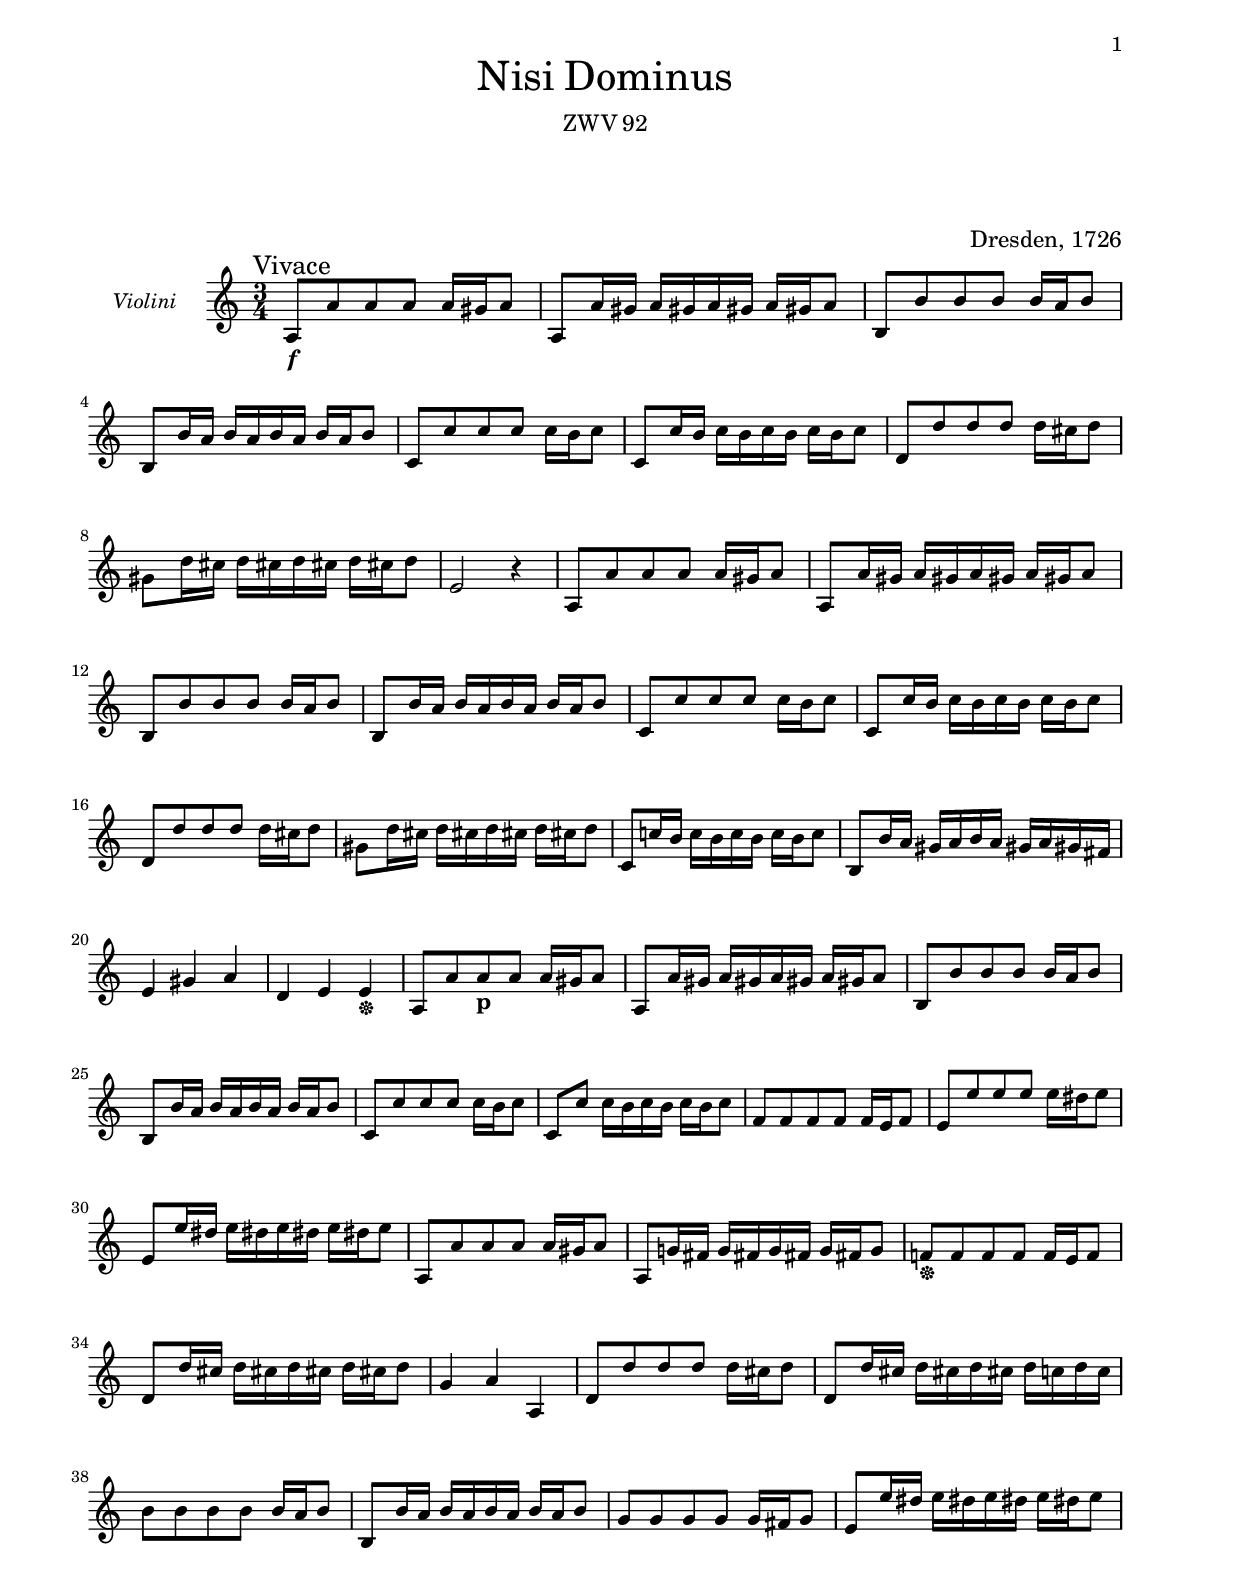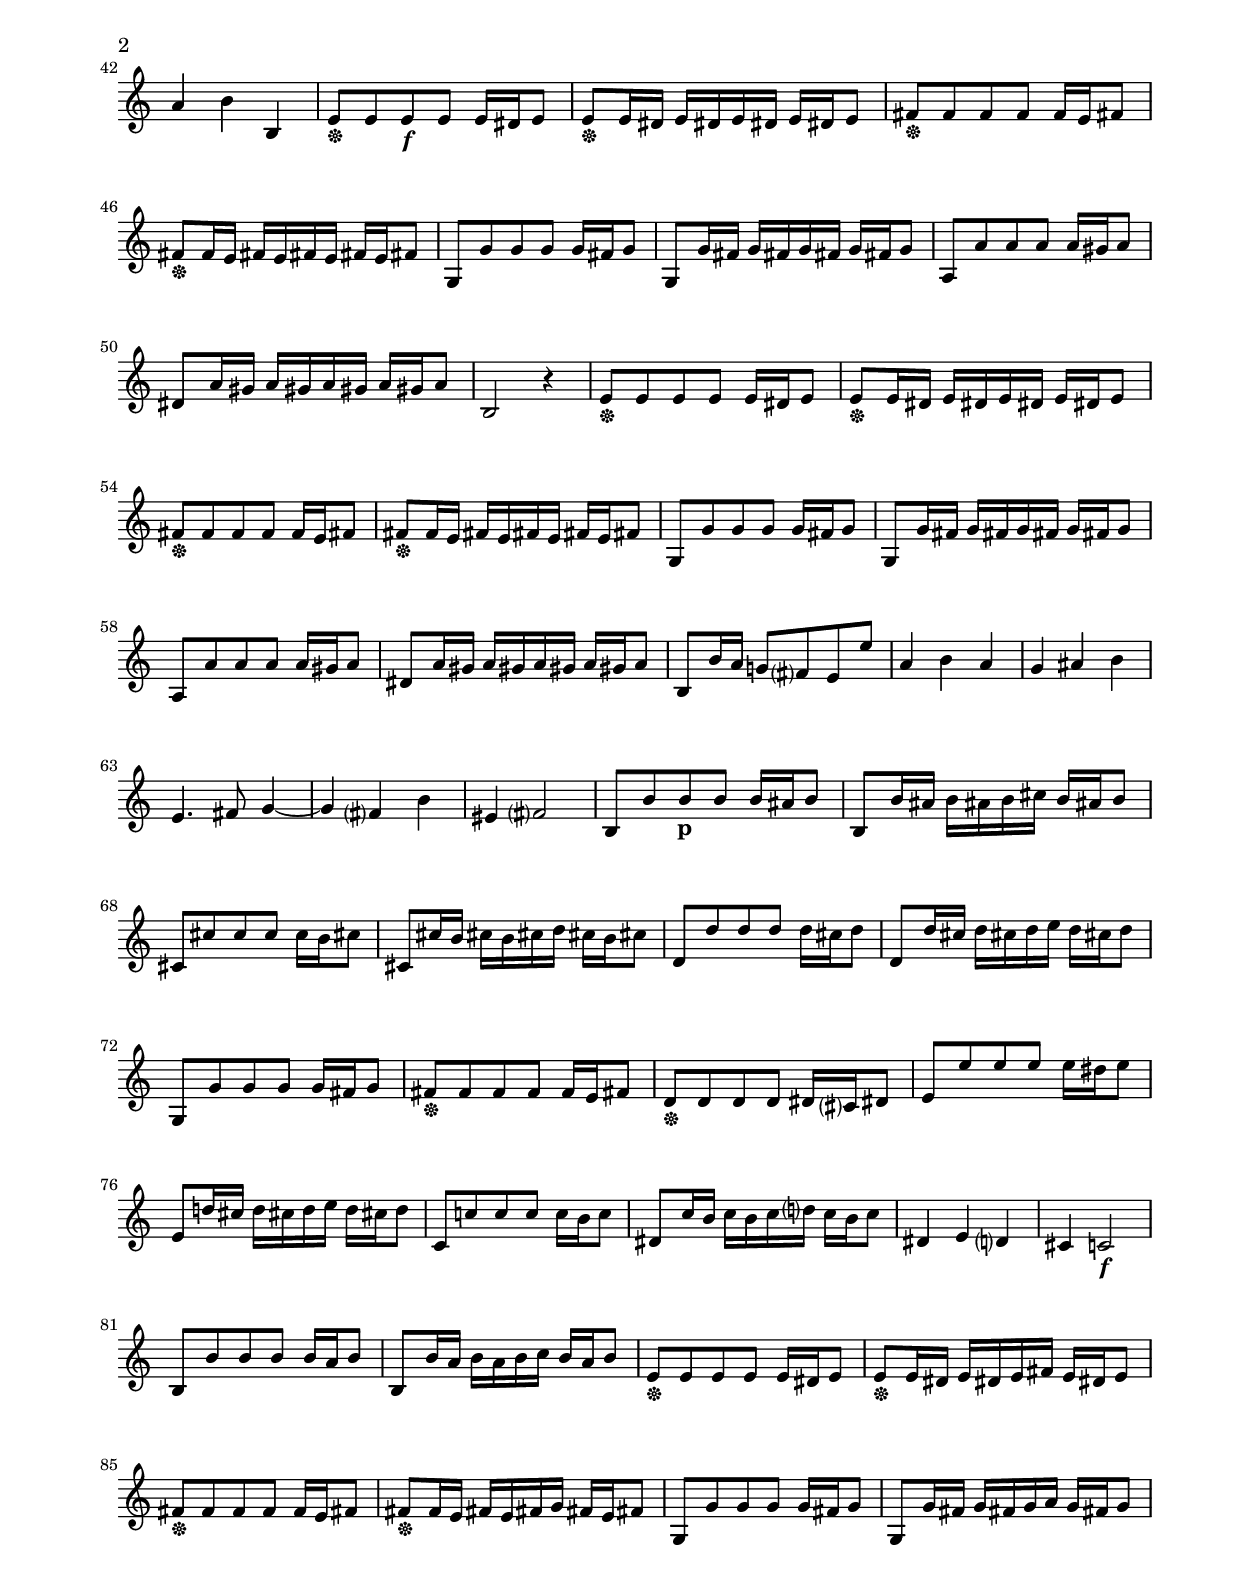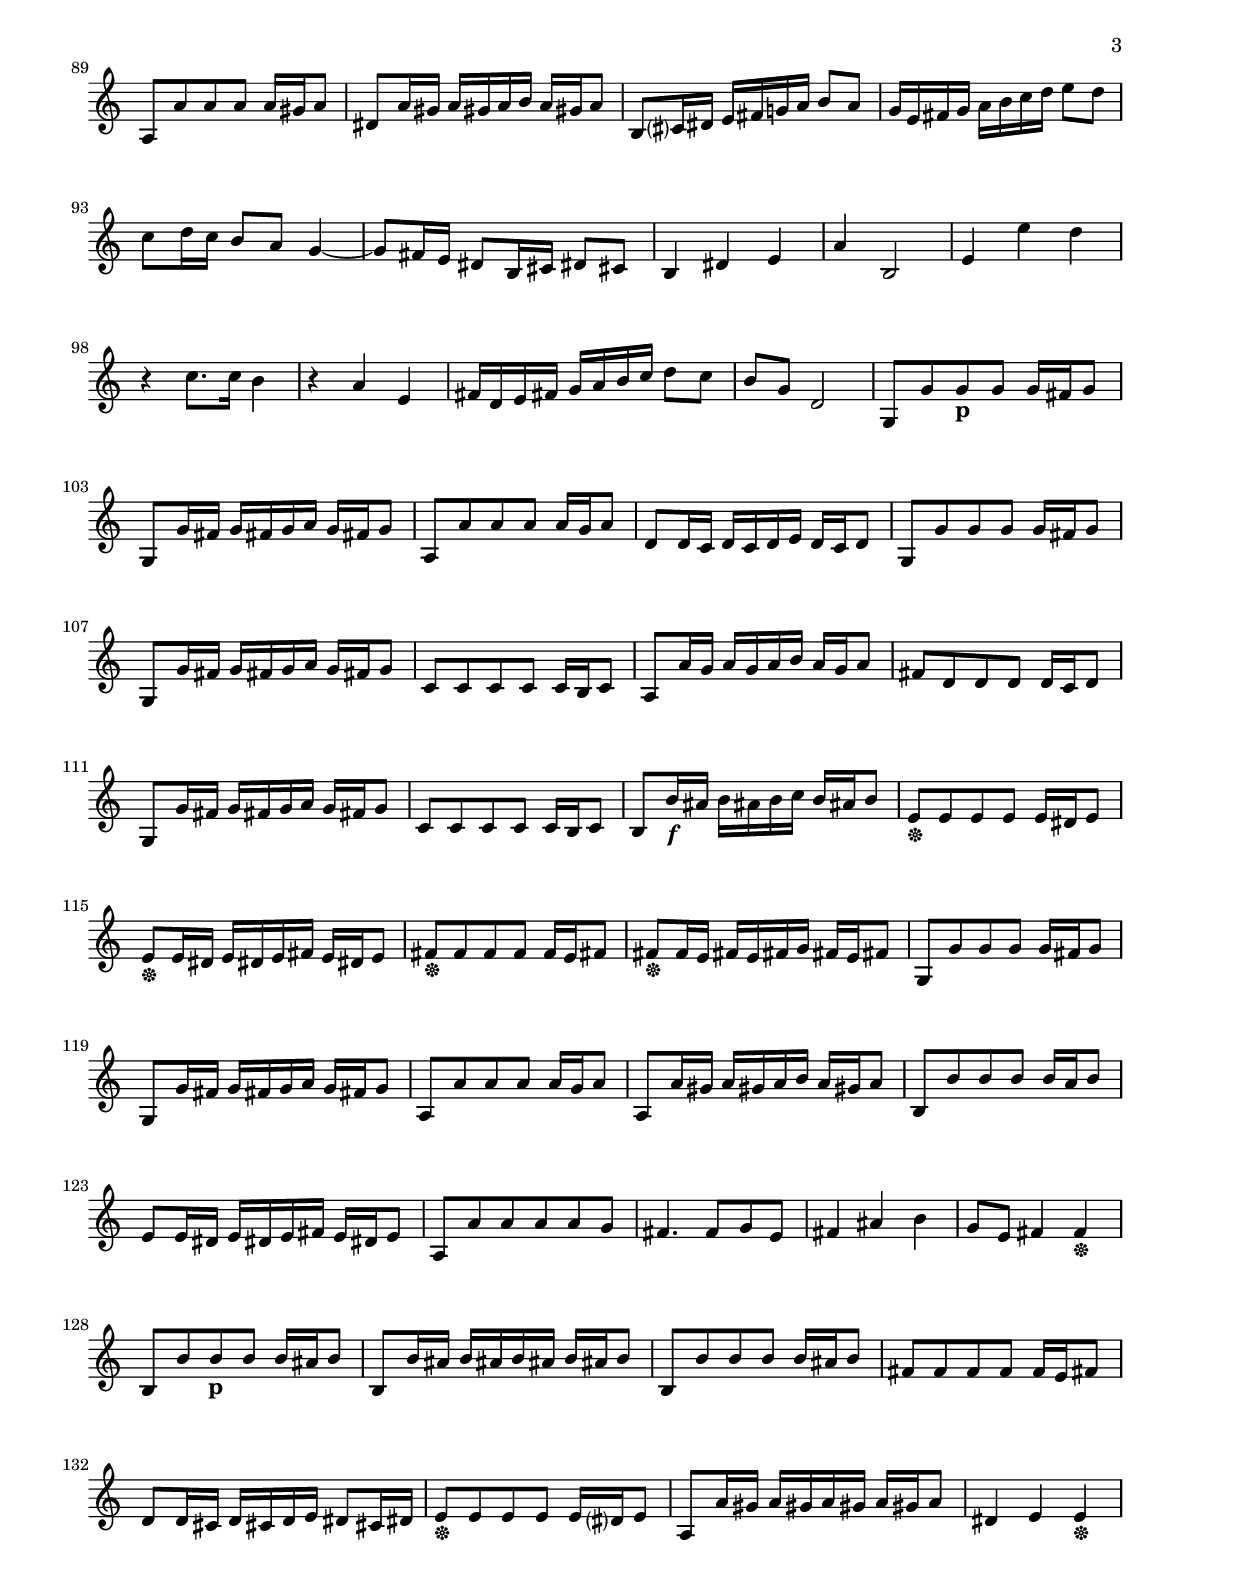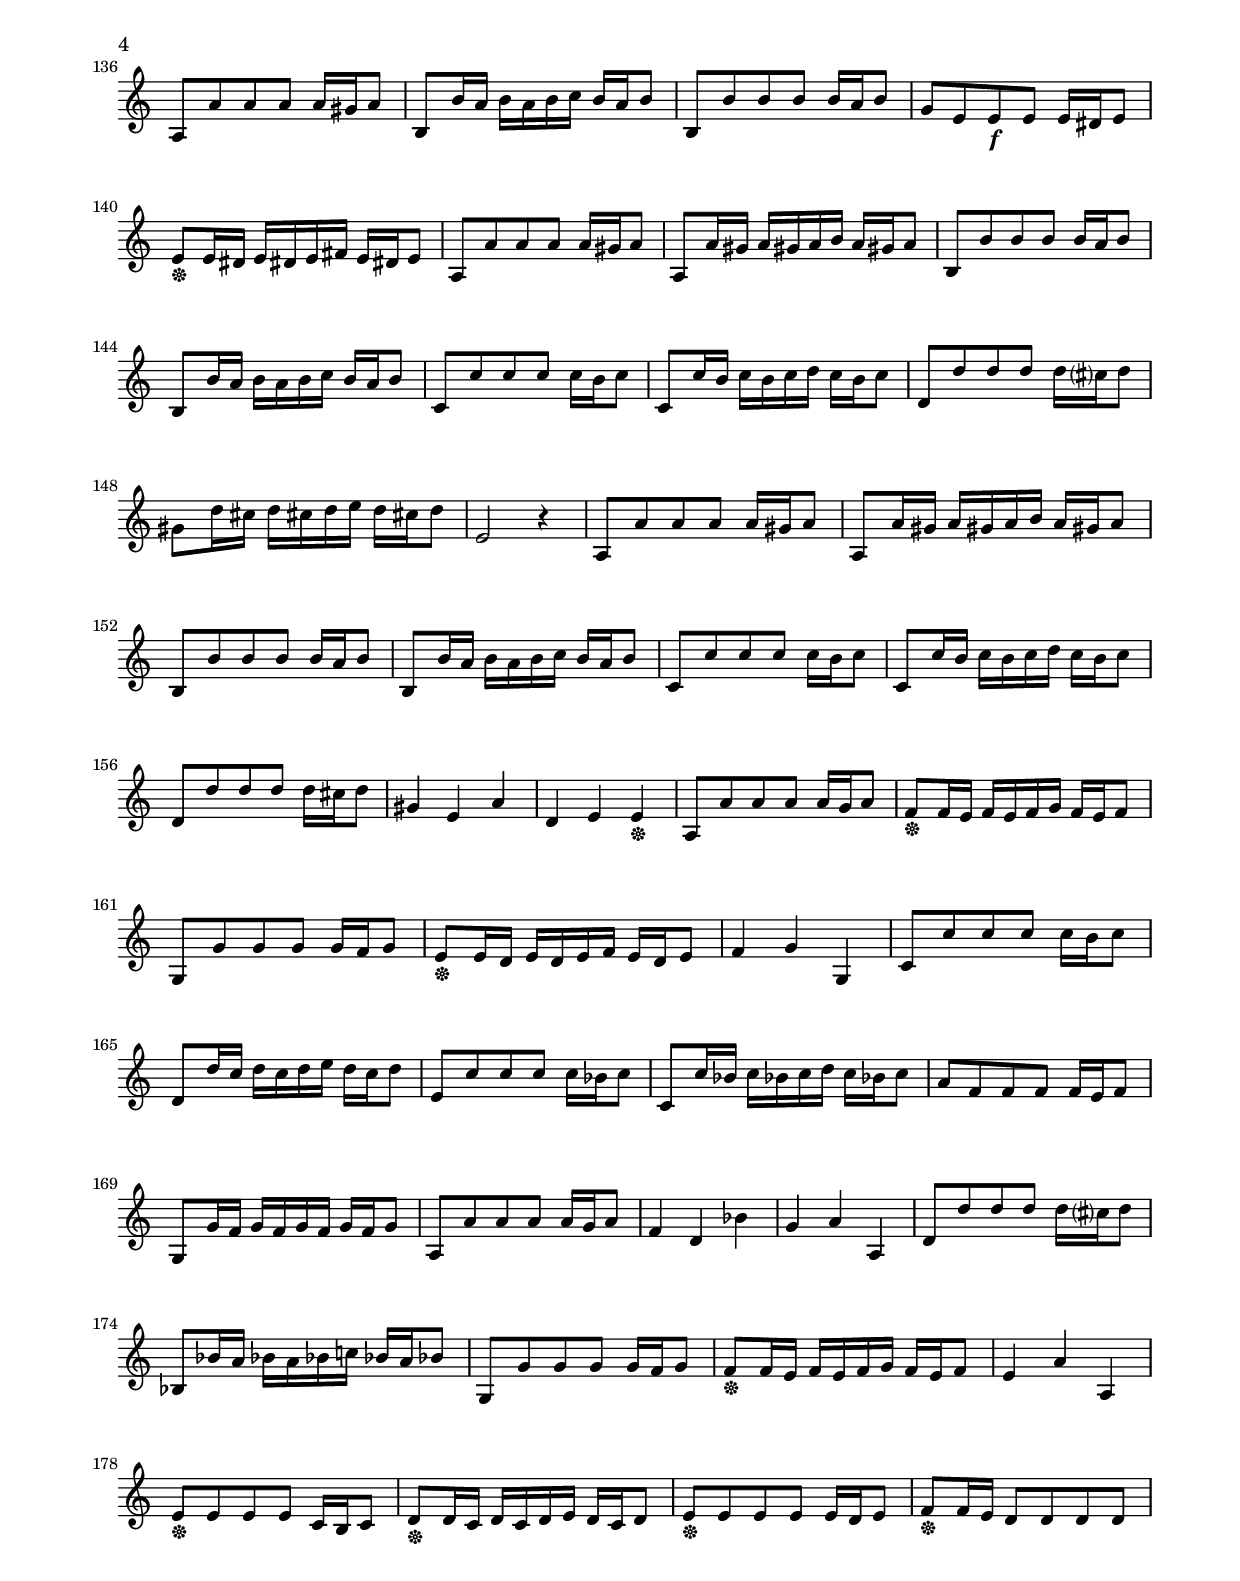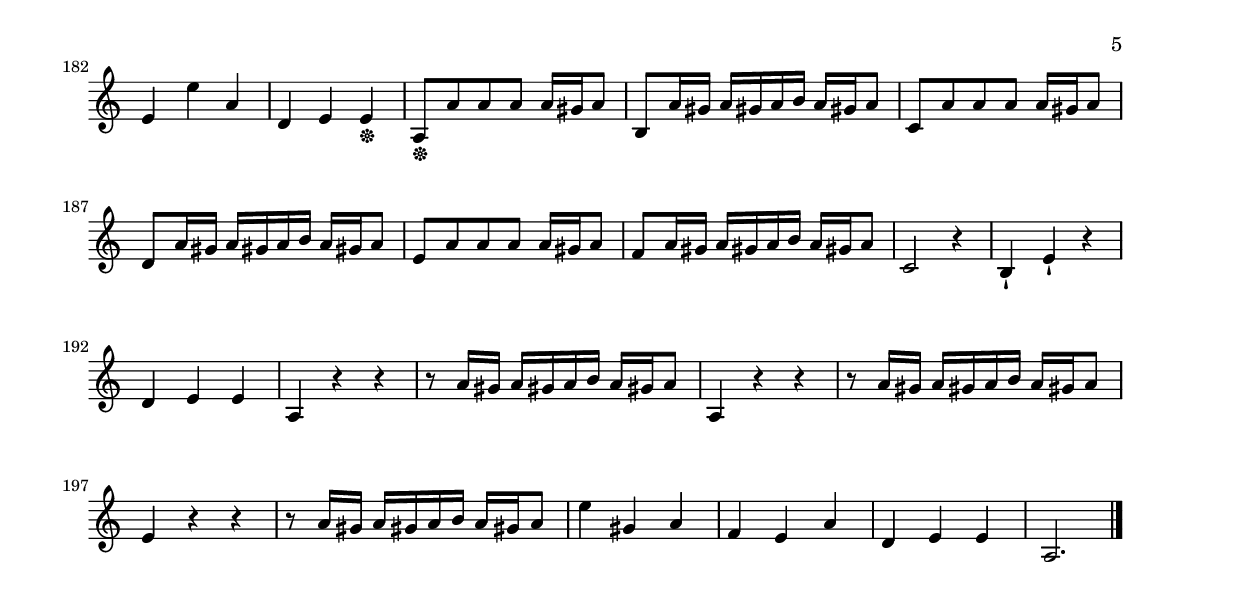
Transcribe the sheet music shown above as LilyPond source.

% (c) 2017 by Wolfgang Skala.
% This file is licensed under the Creative Commons Attribution-NonCommercial-ShareAlike 4.0 International License.
% To view a copy of this license, visit http://creativecommons.org/licenses/by-nc-sa/4.0/.

\version "2.18.0"

\include "../definitions.ly"

\paper {
	indent = 2\cm
	system-separator-markup = ##f
	system-system-spacing = #'((basic-distance . 15.5) (minimum-distance . 8) (padding . 1) (stretchability . 60))
	last-bottom-spacing = #'((basic-distance . 20) (minimum-distance . 1) (padding . 1) (stretchability . 100))
	min-systems-per-page = #2
}

#(set-global-staff-size 17.82)

\book {
	\bookpart {
		\header {
			title = \markup {
				\medium \center-column {
					\normal-text \larger \larger \line { Nisi Dominus }
					\smaller \smaller \smaller \line { ZWV 92 }
				}
			}
			subtitle = \markup { \vspace #3 \normal-text \larger \larger " " }
			composer = \markup { \larger "Dresden, 1726" }
		}
		\paper { max-systems-per-page = #11 }
		\score {
			<<
				\new Staff {
					\set Staff.instrumentName = "Violini"
					\NisiDominusViolini
				}
			>>
		}
	}
}